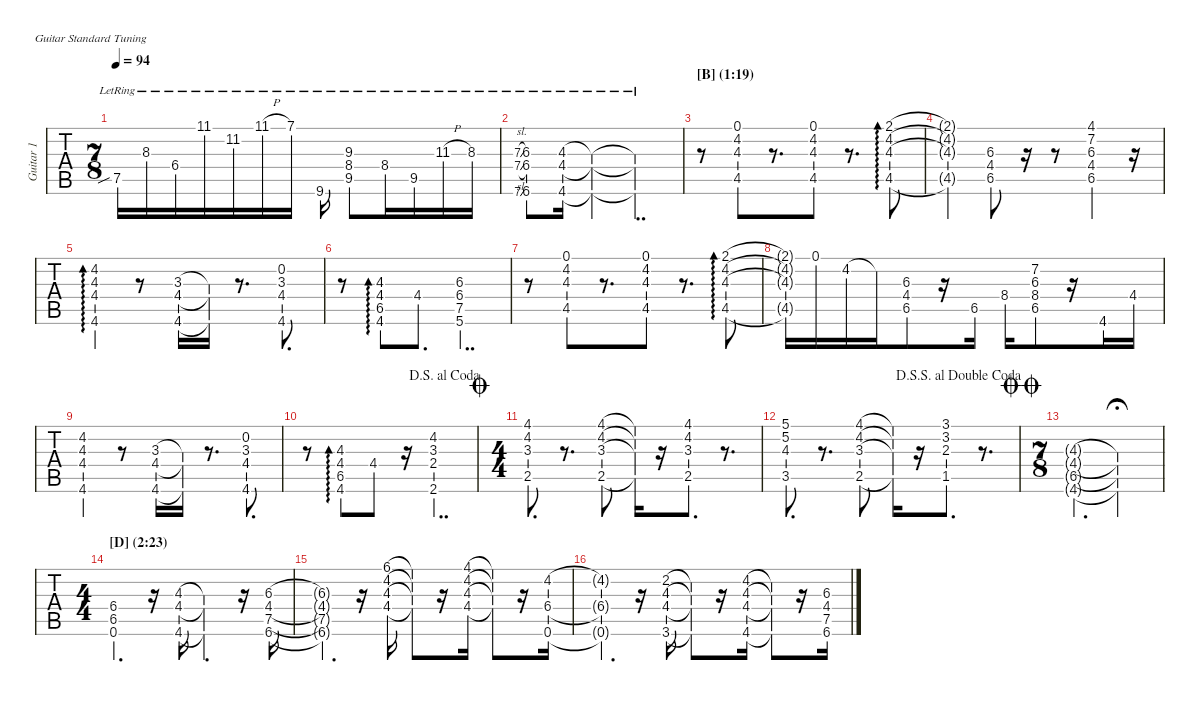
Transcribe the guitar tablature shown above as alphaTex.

\hideDynamics
\bracketExtendMode nobrackets
\multiTrackTrackNamePolicy allsystems
\firstSystemTrackNameMode fullname
\otherSystemsTrackNameMode fullname
\otherSystemsTrackNameOrientation horizontal
\track ("Guitar 1" "Guitar 1") {instrument electricguitarjazz}
\staff {tabs}
\tuning (E4 B3 G3 D3 A2 E2)
\ts (7 8)
\scale
1.02279
\tempo 94
\accidentals auto
\clef g2
\ottava regular
\simile none
\ks c
7.5{sib lr}.16{dy mf} 8.3{lr acc #}.16 6.4{lr acc #}.16 11.1{lr acc #}.16 11.2{lr acc #}.16 11.1{h lr acc #}.16{beam merge} 7.1{lr}.16{beam split} 9.6{lr acc #}.16 (9.3{lr} 8.4{lr acc #} 9.5{lr acc #}).8{beam merge} 8.4{lr acc #}.16 9.5{lr acc #}.16 11.3{h lr acc #}.16 8.3{lr acc #}.16 |
\scale
0.977212 (7.3{sl lr} 7.4{sl lr} 7.6{sl lr}).8{gr} (6.3{lr acc #} 6.4{lr acc #} 6.6{lr acc #}).8 (4.3{lr} 4.4{lr acc #} 4.6{lr acc #}).16 (4.6{lr t acc #} 4.4{lr t acc #} 4.3{lr t}).4 (4.6{lr t acc #} 4.4{lr t acc #} 4.3{lr t}).4{dd} |
\section ("B" "(1:19)")
\scale
1.01666 r.8 (0.1 4.2{acc #} 4.3 4.5{acc #}).8 r.8{d} (0.1 4.2{acc #} 4.3 4.5{acc #}).8 r.8{d} (2.1{acc #} 4.5{acc #} 4.3 4.2{acc #}).8{ad 0} |
\scale
0.983342 (2.1{t acc #} 4.3{t} 4.5{t acc #} 4.2{t acc #}).4 (6.3{acc #} 6.5{acc #} 4.4{acc #}).8 r.16 r.8 (4.1{acc #} 7.2{acc #} 6.3{acc #} 6.5{acc #} 4.4{acc #}).4 r.16 |
\scale
1.0205 (4.2{acc #} 4.3 4.4{acc #} 4.6{acc #}).4{ad 0} r.8 (3.3{acc #} 4.4{acc #} 4.6{acc #}).16 (3.3{t acc #} 4.4{t acc #} 4.6{t acc #}).16 r.8{d} (0.2 3.3{acc #} 4.4{acc #} 4.6{acc #}).8{d} |
\scale
0.979504 r.8 (4.3 4.4{acc #} 4.6{acc #} 6.5{acc #}).8{ad 0} 4.4{acc #}.8{d} (6.3{acc #} 6.4{acc #} 5.6 7.5).4{dd} |
\scale
1.02466 r.8 (0.1 4.2{acc #} 4.3 4.5{acc #}).8 r.8{d} (0.1 4.2{acc #} 4.3 4.5{acc #}).8 r.8{d} (2.1{acc #} 4.2{acc #} 4.3 4.5{acc #}).8{ad 0} |
\scale
0.975344 (2.1{t acc #} 4.2{t acc #} 4.3{t} 4.5{t acc #}).16 0.1.16 4.2{acc #}.16{beam merge} 4.2{t acc #}.16 (6.3{acc #} 6.5{acc #} 4.4{acc #}).8 r.16 6.5{acc #}.16 8.4{acc #}.16 (7.2{acc #} 6.3{acc #} 6.5{acc #} 8.4{acc #}).8 r.16 4.6{acc #}.16 4.4{acc #}.16 |
\scale
1.02207 (4.2{acc #} 4.3 4.4{acc #} 4.6{acc #}).4 r.8 (3.3{acc #} 4.4{acc #} 4.6{acc #}).16 (3.3{t acc #} 4.4{t acc #} 4.6{t acc #}).16 r.8{d} (0.2 3.3{acc #} 4.4{acc #} 4.6{acc #}).8{d} |
\scale
0.97793
\jump dalsegnoalcoda
r.8 (4.3 4.4{acc #} 4.6{acc #} 6.5{acc #}).8{ad 0} 4.4{acc #}.8 r.16 (4.2{acc #} 3.3{acc #} 2.4 2.6{acc #}).4{dd} |
\ts (4 4)
\scale
1.05338
\jump coda
(4.1{acc #} 3.3{acc #} 2.5 4.2{acc #}).8{d} r.8{d} (4.1{acc #} 3.3{acc #} 2.5 4.2{acc #}).8 (4.1{t acc #} 3.3{t acc #} 2.5{t} 4.2{t acc #}).16 r.16 (4.1{acc #} 3.3{acc #} 2.5 4.2{acc #}).8{d} r.8{d} |
\scale
1.03851
\jump dalsegnosegnoaldoublecoda
(5.1 4.3 3.5 5.2).8{d} r.8{d} (4.1{acc #} 3.3{acc #} 2.5 4.2{acc #}).8 (4.1{t acc #} 3.3{t acc #} 2.5{t} 4.2{t acc #}).16 r.16 (3.1 2.3 1.5{acc #} 3.2).8{d} r.8{d} |
\ts (7 8)
\scale
0.908102
\jump doublecoda
(4.3{g} 4.4{g acc #} 4.6{g acc #} 6.5{g acc #}).4{d} (4.3{t} 4.4{t acc #} 4.6{t acc #} 6.5{t acc #}).2{fermata (medium 0.04)} |
\ts (4 4)
\beaming (8 2 2 2 2)
\section ("D" "(2:23)")
\scale
1.06263 (6.4{acc #} 0.6 6.5{acc #}).4{d} r.16 (4.3 4.6{acc #} 4.4{acc #}).16 (4.3{t} 4.6{t acc #} 4.4{t acc #}).4{d} r.16 (6.3{acc #} 6.6{acc #} 7.5 4.4{acc #}).16 |
\scale
0.980902 (6.3{t acc #} 6.6{t acc #} 7.5{t} 4.4{t acc #}).4{d} r.16 (6.1{acc #} 4.3 4.2{acc #} 4.4{acc #}).16 (6.1{t acc #} 4.3{t} 4.2{t acc #} 4.4{t acc #}).8 r.16 (4.1{acc #} 4.3 4.2{acc #} 4.4{acc #}).16 (4.1{t acc #} 4.3{t} 4.2{t acc #} 4.4{t acc #}).8 r.16 (4.2{acc #} 0.6 6.4{acc #}).16 |
\scale
0.991567 (4.2{t acc #} 0.6{t} 6.4{t acc #}).4{d} r.16 (2.2{acc #} 3.6 4.3 4.4{acc #}).16 (2.2{t acc #} 3.6{t} 4.3{t} 4.4{t acc #}).8 r.16 (4.2{acc #} 4.6{acc #} 4.3 4.4{acc #}).16 (4.2{t acc #} 4.6{t acc #} 4.3{t} 4.4{t acc #}).8 r.16 (6.3{acc #} 6.6{acc #} 7.5 4.4{acc #}).16
